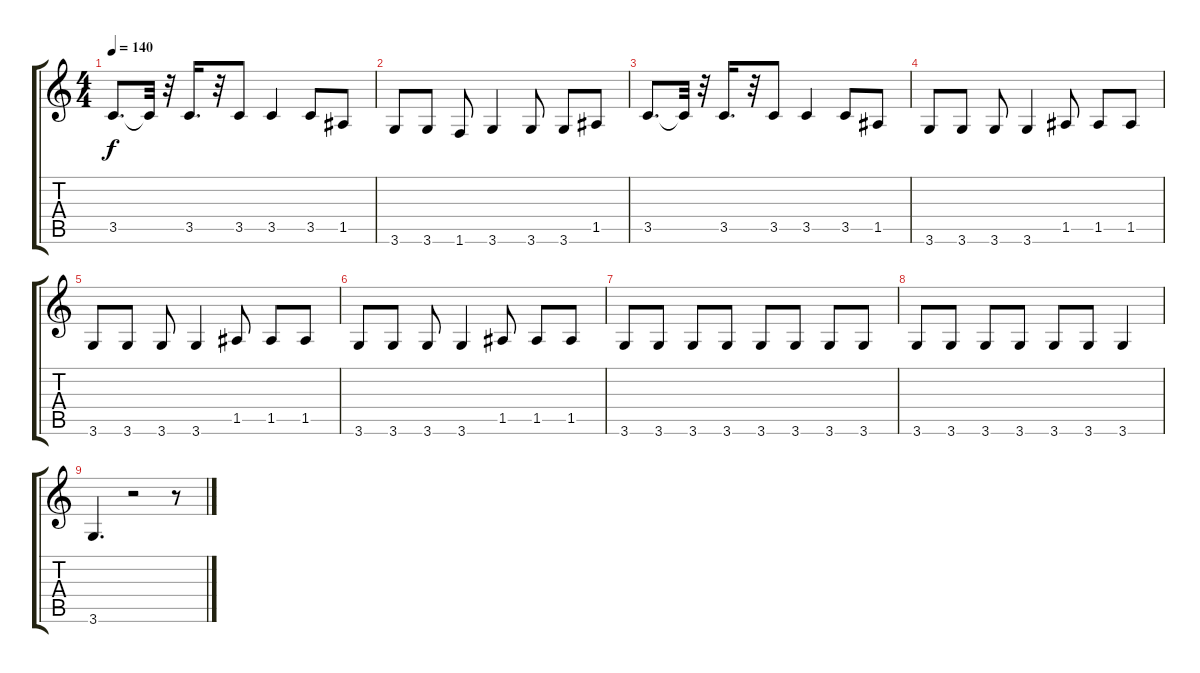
\track "" {instrument electricbassfinger}
\staff {score tabs}
\tuning (E4 B3 G3 D3 A2 E2) {hide}
\ts (4 4)
\tempo 140
\clef g2
\ks c
3.5.8{d dy f} 3.5{t}.32 r.32 3.5.16{d} r.32 3.5.8 3.5.4 3.5.8 1.5.8 |
3.6.8 3.6.8 1.6.8 3.6.4 3.6.8 3.6.8 1.5.8 |
3.5.8{d} 3.5{t}.32 r.32 3.5.16{d} r.32 3.5.8 3.5.4 3.5.8 1.5.8 |
3.6.8 3.6.8 3.6.8 3.6.4 1.5.8 1.5.8 1.5.8 |
3.6.8 3.6.8 3.6.8 3.6.4 1.5.8 1.5.8 1.5.8 |
3.6.8 3.6.8 3.6.8 3.6.4 1.5.8 1.5.8 1.5.8 |
3.6.8 3.6.8 3.6.8 3.6.8 3.6.8 3.6.8 3.6.8 3.6.8 |
3.6.8 3.6.8 3.6.8 3.6.8 3.6.8 3.6.8 3.6.4 |
3.6.4{d} r.2 r.8
